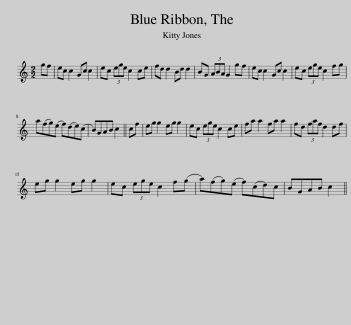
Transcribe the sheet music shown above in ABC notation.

X:1
L:1/8
M:2/2
I:linebreak $
K:C
V:1 treble
V:1
 gf | ec c2 Gc c2 | ec (3ege c2 ce | fd d2 Bd d2 | BG (3ABA G2 gf | %5
 ec c2 Gc c2 | ec (3ege c2 fg |$ a(fg)(e f)(de)(c | B)GAB c2 || cf | %10
 eg g2 eg g2 | ec (3ege c2 ce | fa a2 fa a2 | fd (3faf d2 df |$ eg g2 eg g2 | %15
 ec (3ege c2 f(g | a)(fg)(e f)(cd)c | BGAB c2 || %18
